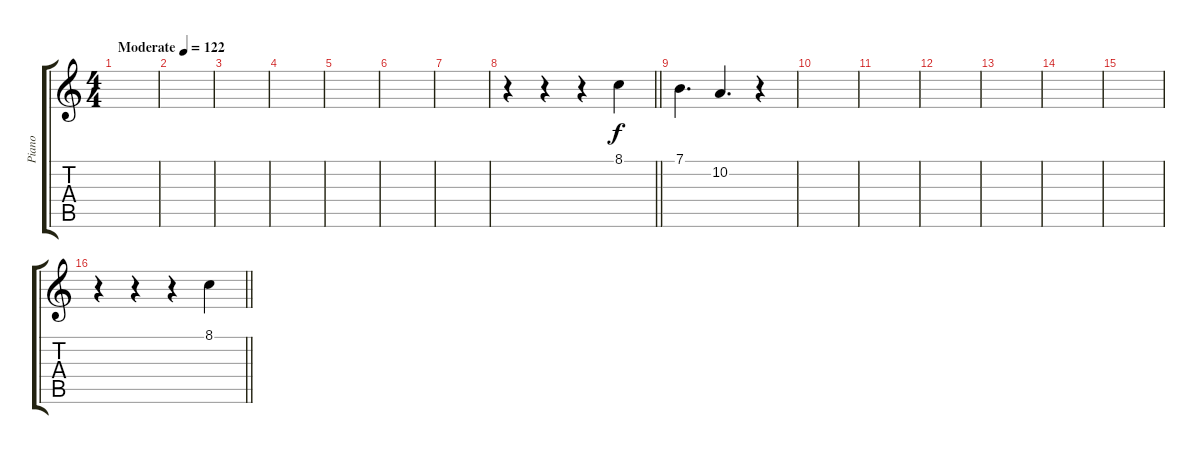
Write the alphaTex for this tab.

\track ("Piano" "Piano") {instrument electricgrandpiano}
\staff {score tabs}
\tuning (E4 B3 G3 D3 A2 E2) {hide}
\ts (4 4)
\tempo (122 "Moderate")
\clef g2
\ks c
|
|
|
|
|
|
|
\barLineRight lightlight
r.4 r.4 r.4 8.1.4 |
7.1.4{d} 10.2.4{d} r.4 |
|
|
|
|
|
|
\barLineRight lightlight
r.4 r.4 r.4 8.1.4
